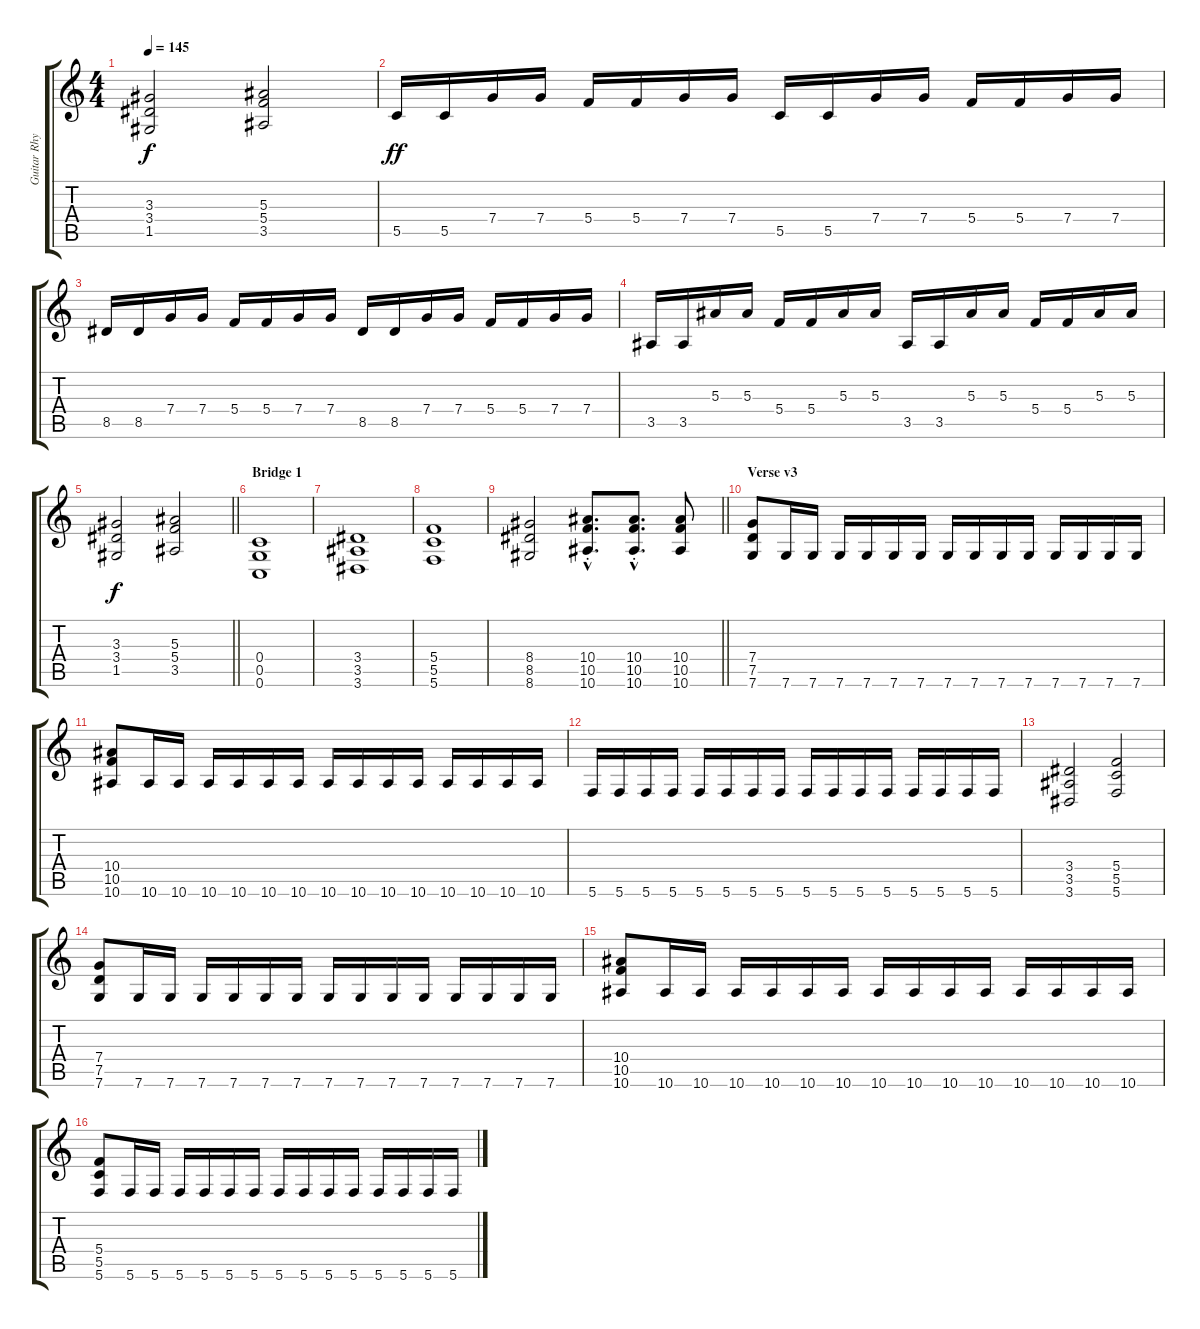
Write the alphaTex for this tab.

\track ("Guitar Rhythm (Left)" "Guitar Rhy") {instrument overdrivenguitar}
\staff {score tabs}
\tuning (D4 A3 F3 C3 G2 C2) {hide}
\ts (4 4)
\tempo 145
\clef g2
\ks c
(3.3 3.4 1.5).2{dy f} (5.3 5.4 3.5).2 |
5.5.16{dy ff} 5.5.16 7.4.16 7.4.16 5.4.16 5.4.16 7.4.16 7.4.16 5.5.16 5.5.16 7.4.16 7.4.16 5.4.16 5.4.16 7.4.16 7.4.16 |
8.5.16 8.5.16 7.4.16 7.4.16 5.4.16 5.4.16 7.4.16 7.4.16 8.5.16 8.5.16 7.4.16 7.4.16 5.4.16 5.4.16 7.4.16 7.4.16 |
3.5.16 3.5.16 5.3.16 5.3.16 5.4.16 5.4.16 5.3.16 5.3.16 3.5.16 3.5.16 5.3.16 5.3.16 5.4.16 5.4.16 5.3.16 5.3.16 |
\barLineRight lightlight
(3.3 3.4 1.5).2{dy f} (5.3 5.4 3.5).2 |
\section ("" "Bridge 1")
(0.4 0.5 0.6).1 |
(3.4 3.5 3.6).1 |
(5.4 5.5 5.6).1 |
\barLineRight lightlight
(8.4 8.5 8.6).2 (10.4{hac st} 10.5{hac st} 10.6{hac st}).8{d} (10.4{hac st} 10.5{hac st} 10.6{hac st}).8{d} (10.4 10.5 10.6).8 |
\section ("" "Verse v3")
(7.4 7.5 7.6).8 7.6.16 7.6.16 7.6.16 7.6.16 7.6.16 7.6.16 7.6.16 7.6.16 7.6.16 7.6.16 7.6.16 7.6.16 7.6.16 7.6.16 |
(10.4 10.5 10.6).8 10.6.16 10.6.16 10.6.16 10.6.16 10.6.16 10.6.16 10.6.16 10.6.16 10.6.16 10.6.16 10.6.16 10.6.16 10.6.16 10.6.16 |
5.6.16 5.6.16 5.6.16 5.6.16 5.6.16 5.6.16 5.6.16 5.6.16 5.6.16 5.6.16 5.6.16 5.6.16 5.6.16 5.6.16 5.6.16 5.6.16 |
(3.4 3.5 3.6).2 (5.4 5.5 5.6).2 |
(7.4 7.5 7.6).8 7.6.16 7.6.16 7.6.16 7.6.16 7.6.16 7.6.16 7.6.16 7.6.16 7.6.16 7.6.16 7.6.16 7.6.16 7.6.16 7.6.16 |
(10.4 10.5 10.6).8 10.6.16 10.6.16 10.6.16 10.6.16 10.6.16 10.6.16 10.6.16 10.6.16 10.6.16 10.6.16 10.6.16 10.6.16 10.6.16 10.6.16 |
(5.4 5.5 5.6).8 5.6.16 5.6.16 5.6.16 5.6.16 5.6.16 5.6.16 5.6.16 5.6.16 5.6.16 5.6.16 5.6.16 5.6.16 5.6.16 5.6.16
